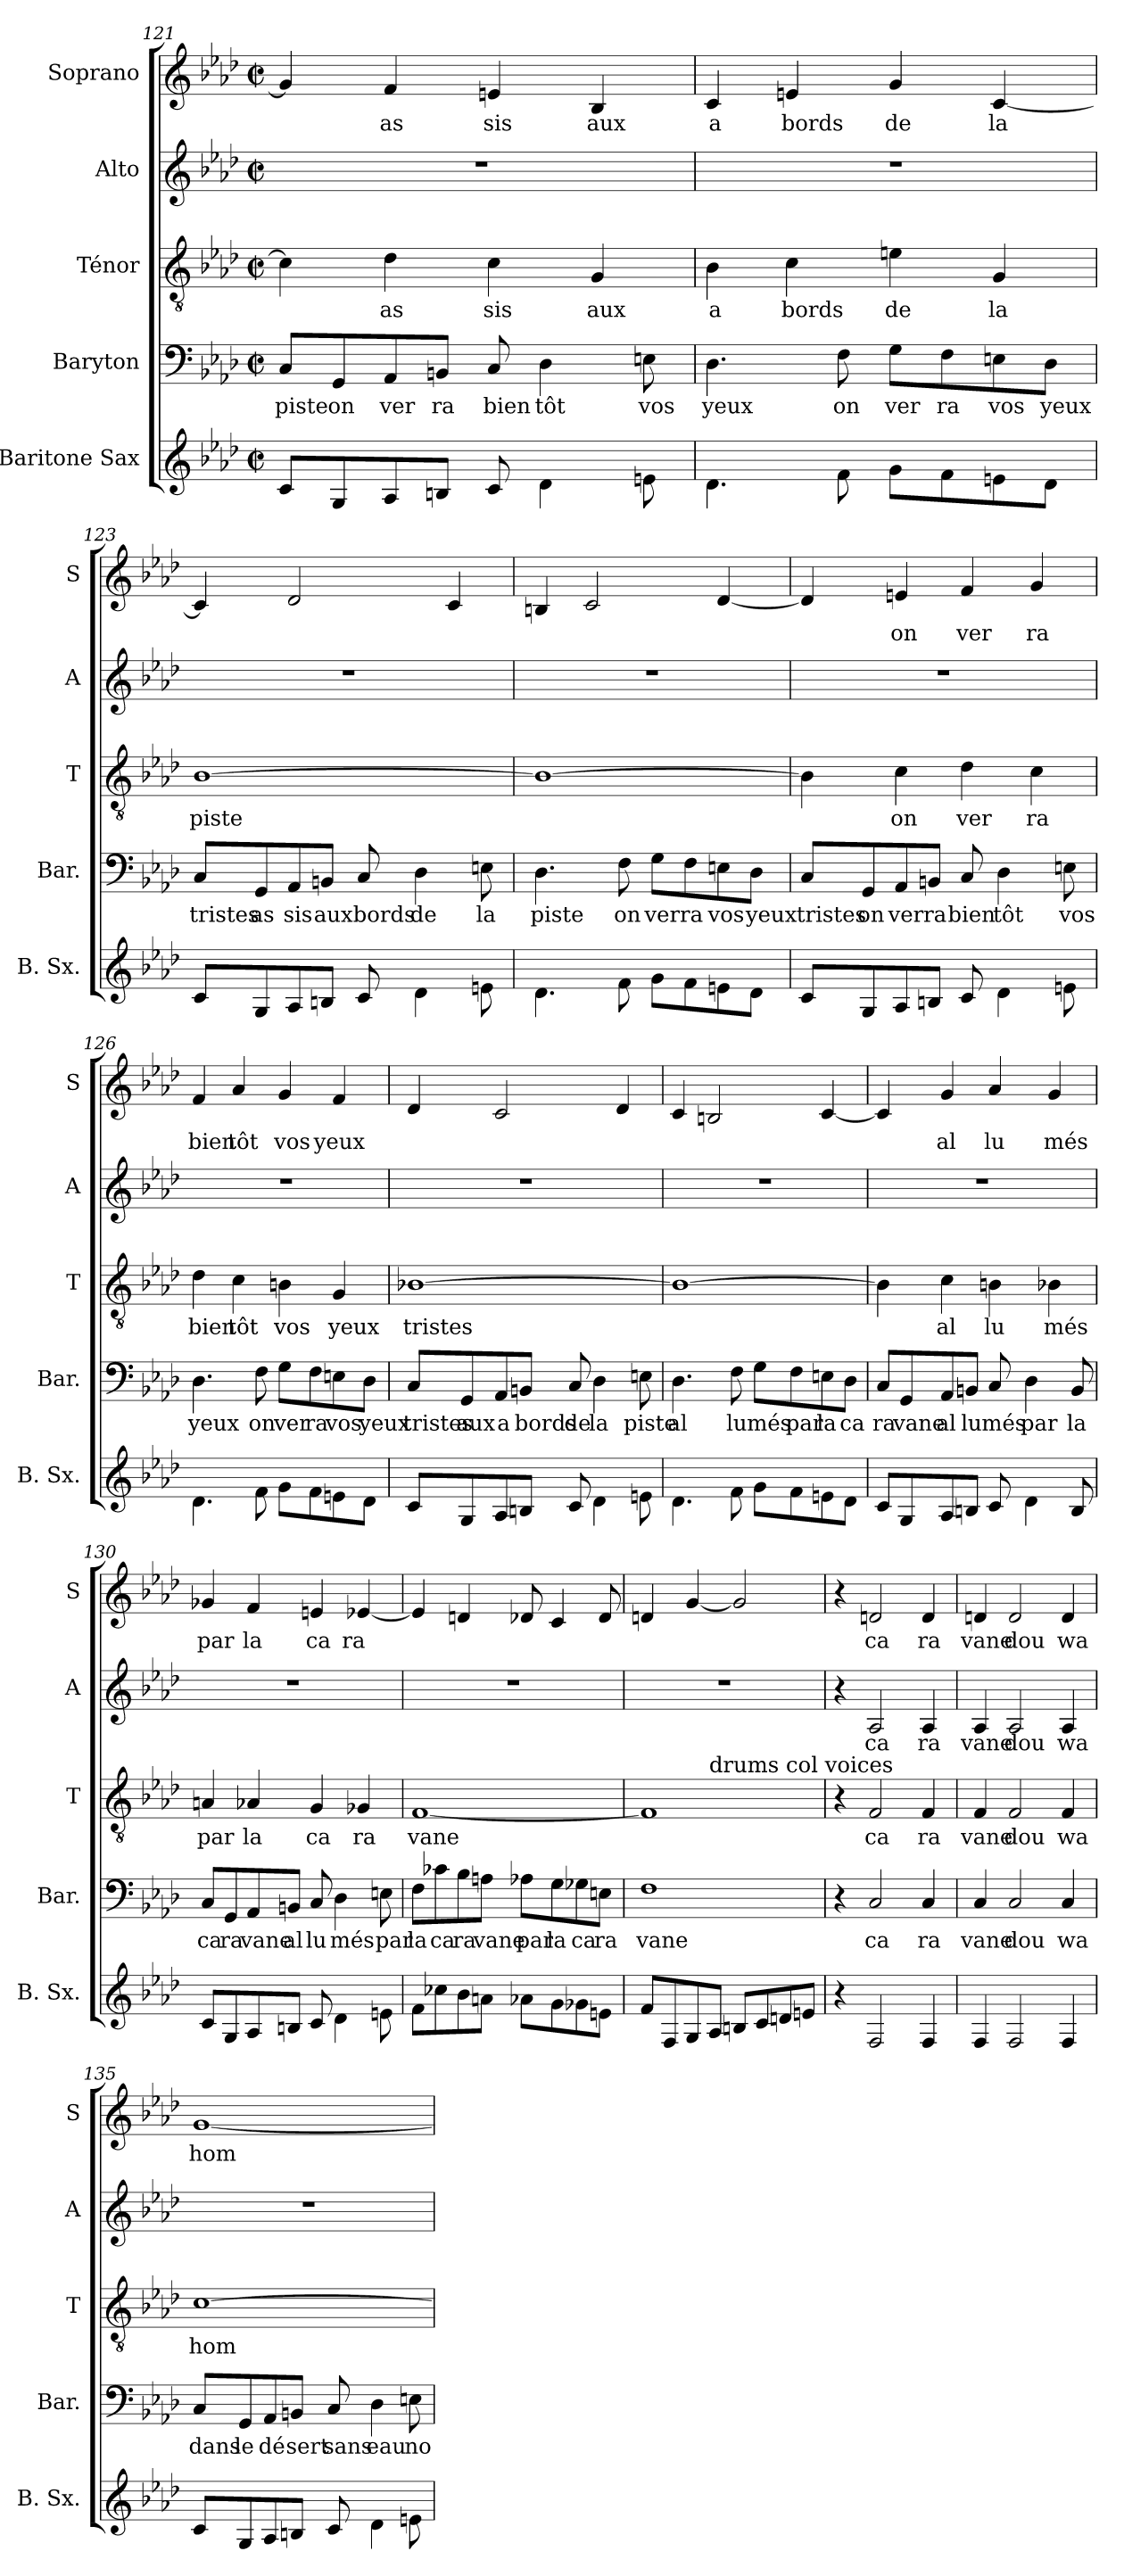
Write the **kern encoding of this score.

**kern	**kern	**text	**kern	**text	**kern	**text	**kern	**text
*part5	*part4	*part4	*part3	*part3	*part2	*part2	*part1	*part1
*staff5	*staff4	*staff4	*staff3	*staff3	*staff2	*staff2	*staff1	*staff1
*I"Baritone Sax	*I"Baryton	*	*I"Ténor	*	*I"Alto	*	*I"Soprano	*
*I'B. Sx.	*I'Bar.	*	*I'T	*	*I'A	*	*I'S	*
*clefG2	*clefF4	*	*clefGv2	*	*clefG2	*	*clefG2	*
*ITrd12c21	*	*	*	*	*	*	*	*
*k[b-e-a-d-]	*k[b-e-a-d-]	*	*k[b-e-a-d-]	*	*k[b-e-a-d-]	*	*k[b-e-a-d-]	*
*A-:	*A-:	*	*A-:	*	*A-:	*	*A-:	*
*M2/2	*M2/2	*	*M2/2	*	*M2/2	*	*M2/2	*
*met(c|)	*met(c|)	*	*met(c|)	*	*met(c|)	*	*met(c|)	*
=121	=121	=121	=121	=121	=121	=121	=121	=121
!	!	!LO:LY:b	!	!	!	!	!	!
8C/L	8C/L	piste	4c\]	.	1r	.	4g/]	.
!	!	!LO:LY:b	!	!	!	!	!	!
8GG/	8GG/	on	.	.	.	.	.	.
!	!	!LO:LY:b	!	!LO:LY:b	!	!	!	!LO:LY:b
8AA-/	8AA-/	ver	4d-\	as	.	.	4f/	as
!	!	!LO:LY:b	!	!	!	!	!	!
8BBn/J	8BBn/J	ra	.	.	.	.	.	.
!	!	!LO:LY:b	!	!LO:LY:b	!	!	!	!LO:LY:b
8C/	8C/	bien	4c\	sis	.	.	4en/	sis
!	!	!LO:LY:b	!	!	!	!	!	!
4D-\	4D-\	tôt	.	.	.	.	.	.
!	!	!	!	!LO:LY:b	!	!	!	!LO:LY:b
.	.	.	4G/	aux	.	.	4B-/	aux
!	!	!LO:LY:b	!	!	!	!	!	!
8En\	8En\	vos	.	.	.	.	.	.
!!LO:PB:g=z
=122	=122	=122	=122	=122	=122	=122	=122	=122
!	!	!LO:LY:b	!	!LO:LY:b	!	!	!	!LO:LY:b
4.D-\	4.D-\	yeux	4B-\	a	1r	.	4c/	a
!	!	!	!	!LO:LY:b	!	!	!	!LO:LY:b
.	.	.	4c\	bords	.	.	4en/	bords
!	!	!LO:LY:b	!	!	!	!	!	!
8F\	8F\	on	.	.	.	.	.	.
!	!	!LO:LY:b	!	!LO:LY:b	!	!	!	!LO:LY:b
8G\L	8G\L	ver	4en\	de	.	.	4g/	de
!	!	!LO:LY:b	!	!	!	!	!	!
8F\	8F\	ra	.	.	.	.	.	.
!	!	!LO:LY:b	!	!LO:LY:b	!	!	!	!LO:LY:b
8En\	8En\	vos	4G/	la	.	.	[4c/	la
!	!	!LO:LY:b	!	!	!	!	!	!
8D-\J	8D-\J	yeux	.	.	.	.	.	.
=123	=123	=123	=123	=123	=123	=123	=123	=123
!	!	!LO:LY:b	!	!LO:LY:b	!	!	!	!
8C/L	8C/L	tristes	[1B-	piste	1r	.	4c/]	.
!	!	!LO:LY:b	!	!	!	!	!	!
8GG/	8GG/	as	.	.	.	.	.	.
!	!	!LO:LY:b	!	!	!	!	!	!
8AA-/	8AA-/	sis	.	.	.	.	2d-/	.
!	!	!LO:LY:b	!	!	!	!	!	!
8BBn/J	8BBn/J	aux	.	.	.	.	.	.
!	!	!LO:LY:b	!	!	!	!	!	!
8C/	8C/	bords	.	.	.	.	.	.
!	!	!LO:LY:b	!	!	!	!	!	!
4D-\	4D-\	de	.	.	.	.	.	.
.	.	.	.	.	.	.	4c/	.
!	!	!LO:LY:b	!	!	!	!	!	!
8En\	8En\	la	.	.	.	.	.	.
=124	=124	=124	=124	=124	=124	=124	=124	=124
!	!	!LO:LY:b	!	!	!	!	!	!
4.D-\	4.D-\	piste	1B-_	.	1r	.	4Bn/	.
.	.	.	.	.	.	.	2c/	.
!	!	!LO:LY:b	!	!	!	!	!	!
8F\	8F\	on	.	.	.	.	.	.
!	!	!LO:LY:b	!	!	!	!	!	!
8G\L	8G\L	ver	.	.	.	.	.	.
!	!	!LO:LY:b	!	!	!	!	!	!
8F\	8F\	ra	.	.	.	.	.	.
!	!	!LO:LY:b	!	!	!	!	!	!
8En\	8En\	vos	.	.	.	.	[4d-/	.
!	!	!LO:LY:b	!	!	!	!	!	!
8D-\J	8D-\J	yeux	.	.	.	.	.	.
!!LO:LB:g=z
=125	=125	=125	=125	=125	=125	=125	=125	=125
!	!	!LO:LY:b	!	!	!	!	!	!
8C/L	8C/L	tristes	4B-\]	.	1r	.	4d-/]	.
!	!	!LO:LY:b	!	!	!	!	!	!
8GG/	8GG/	on	.	.	.	.	.	.
!	!	!LO:LY:b	!	!LO:LY:b	!	!	!	!LO:LY:b
8AA-/	8AA-/	ver	4c\	on	.	.	4en/	on
!	!	!LO:LY:b	!	!	!	!	!	!
8BBn/J	8BBn/J	ra	.	.	.	.	.	.
!	!	!LO:LY:b	!	!LO:LY:b	!	!	!	!LO:LY:b
8C/	8C/	bien	4d-\	ver	.	.	4f/	ver
!	!	!LO:LY:b	!	!	!	!	!	!
4D-\	4D-\	tôt	.	.	.	.	.	.
!	!	!	!	!LO:LY:b	!	!	!	!LO:LY:b
.	.	.	4c\	ra	.	.	4g/	ra
!	!	!LO:LY:b	!	!	!	!	!	!
8En\	8En\	vos	.	.	.	.	.	.
=126	=126	=126	=126	=126	=126	=126	=126	=126
!	!	!LO:LY:b	!	!LO:LY:b	!	!	!	!LO:LY:b
4.D-\	4.D-\	yeux	4d-\	bien	1r	.	4f/	bien
!	!	!	!	!LO:LY:b	!	!	!	!LO:LY:b
.	.	.	4c\	tôt	.	.	4a-/	tôt
!	!	!LO:LY:b	!	!	!	!	!	!
8F\	8F\	on	.	.	.	.	.	.
!	!	!LO:LY:b	!	!LO:LY:b	!	!	!	!LO:LY:b
8G\L	8G\L	ver	4Bn\	vos	.	.	4g/	vos
!	!	!LO:LY:b	!	!	!	!	!	!
8F\	8F\	ra	.	.	.	.	.	.
!	!	!LO:LY:b	!	!LO:LY:b	!	!	!	!LO:LY:b
8En\	8En\	vos	4G/	yeux	.	.	4f/	yeux
!	!	!LO:LY:b	!	!	!	!	!	!
8D-\J	8D-\J	yeux	.	.	.	.	.	.
=127	=127	=127	=127	=127	=127	=127	=127	=127
!	!	!LO:LY:b	!	!LO:LY:b	!	!	!	!
8C/L	8C/L	tristes	[1B-X	tristes	1r	.	4d-/	.
!	!	!LO:LY:b	!	!	!	!	!	!
8GG/	8GG/	aux	.	.	.	.	.	.
!	!	!LO:LY:b	!	!	!	!	!	!
8AA-/	8AA-/	a	.	.	.	.	2c/	.
!	!	!LO:LY:b	!	!	!	!	!	!
8BBn/J	8BBn/J	bords	.	.	.	.	.	.
!	!	!LO:LY:b	!	!	!	!	!	!
8C/	8C/	de	.	.	.	.	.	.
!	!	!LO:LY:b	!	!	!	!	!	!
4D-\	4D-\	la	.	.	.	.	.	.
.	.	.	.	.	.	.	4d-/	.
!	!	!LO:LY:b	!	!	!	!	!	!
8En\	8En\	piste	.	.	.	.	.	.
!!LO:PB:g=z
=128	=128	=128	=128	=128	=128	=128	=128	=128
!	!	!LO:LY:b	!	!	!	!	!	!
4.D-\	4.D-\	al	1B-_	.	1r	.	4c/	.
.	.	.	.	.	.	.	2Bn/	.
!	!	!LO:LY:b	!	!	!	!	!	!
8F\	8F\	lu	.	.	.	.	.	.
!	!	!LO:LY:b	!	!	!	!	!	!
8G\L	8G\L	més	.	.	.	.	.	.
!	!	!LO:LY:b	!	!	!	!	!	!
8F\	8F\	par	.	.	.	.	.	.
!	!	!LO:LY:b	!	!	!	!	!	!
8En\	8En\	la	.	.	.	.	[4c/	.
!	!	!LO:LY:b	!	!	!	!	!	!
8D-\J	8D-\J	ca	.	.	.	.	.	.
=129	=129	=129	=129	=129	=129	=129	=129	=129
!	!	!LO:LY:b	!	!	!	!	!	!
8C/L	8C/L	ra	4B-\]	.	1r	.	4c/]	.
!	!	!LO:LY:b	!	!	!	!	!	!
8GG/	8GG/	vane	.	.	.	.	.	.
!	!	!LO:LY:b	!	!LO:LY:b	!	!	!	!LO:LY:b
8AA-/	8AA-/	al	4c\	al	.	.	4g/	al
!	!	!LO:LY:b	!	!	!	!	!	!
8BBn/J	8BBn/J	lu	.	.	.	.	.	.
!	!	!LO:LY:b	!	!LO:LY:b	!	!	!	!LO:LY:b
8C/	8C/	més	4Bn\	lu	.	.	4a-/	lu
!	!	!LO:LY:b	!	!	!	!	!	!
4D-\	4D-\	par	.	.	.	.	.	.
!	!	!	!	!LO:LY:b	!	!	!	!LO:LY:b
.	.	.	4B-X\	més	.	.	4g/	més
!	!	!LO:LY:b	!	!	!	!	!	!
8BB/	8BB/	la	.	.	.	.	.	.
=130	=130	=130	=130	=130	=130	=130	=130	=130
!	!	!LO:LY:b	!	!LO:LY:b	!	!	!	!LO:LY:b
8C/L	8C/L	ca	4An/	par	1r	.	4g-X/	par
!	!	!LO:LY:b	!	!	!	!	!	!
8GG/	8GG/	ra	.	.	.	.	.	.
!	!	!LO:LY:b	!	!LO:LY:b	!	!	!	!LO:LY:b
8AA-/	8AA-/	vane	4A-X/	la	.	.	4f/	la
!	!	!LO:LY:b	!	!	!	!	!	!
8BBn/J	8BBn/J	al	.	.	.	.	.	.
!	!	!LO:LY:b	!	!LO:LY:b	!	!	!	!LO:LY:b
8C/	8C/	lu	4G/	ca	.	.	4en/	ca
!	!	!LO:LY:b	!	!	!	!	!	!
4D-\	4D-\	més	.	.	.	.	.	.
!	!	!	!	!LO:LY:b	!	!	!	!LO:LY:b
.	.	.	4G-X/	ra	.	.	[4e-X/	ra
!	!	!LO:LY:b	!	!	!	!	!	!
8En\	8En\	par	.	.	.	.	.	.
!!LO:LB:g=z
=131	=131	=131	=131	=131	=131	=131	=131	=131
!	!	!LO:LY:b	!	!LO:LY:b	!	!	!	!
8F\L	8F\L	la	[1F	vane	1r	.	4e-/]	.
!	!	!LO:LY:b	!	!	!	!	!	!
8c-X\	8c-X\	ca	.	.	.	.	.	.
!	!	!LO:LY:b	!	!	!	!	!	!
8B-\	8B-\	ra	.	.	.	.	4dn/	.
!	!	!LO:LY:b	!	!	!	!	!	!
8An\J	8An\J	vane	.	.	.	.	.	.
!	!	!LO:LY:b	!	!	!	!	!	!
8A-X\L	8A-X\L	par	.	.	.	.	8d-X/	.
!	!	!LO:LY:b	!	!	!	!	!	!
8G\	8G\	la	.	.	.	.	4c/	.
!	!	!LO:LY:b	!	!	!	!	!	!
8G-X\	8G-X\	ca	.	.	.	.	.	.
!	!	!LO:LY:b	!	!	!	!	!	!
8En\J	8En\J	ra	.	.	.	.	8d-/	.
=132	=132	=132	=132	=132	=132	=132	=132	=132
!	!	!LO:LY:b	!	!	!	!	!	!
*	*	*	*^	*	*	*	*	*
8F/L	1F	vane	1F]	4.ryy	.	1r	.	4dn/	.
8FF/	.	.	.	.	.	.	.	.	.
8GG/	.	.	.	.	.	.	.	[4g/	.
!	!	!	!	!LO:TX:a:t=drums col voices	!	!	!	!	!
8AA-/J	.	.	.	2ryy	.	.	.	.	.
8BBn/L	.	.	.	.	.	.	.	2g/]	.
8C/	.	.	.	.	.	.	.	.	.
8Dn/	.	.	.	.	.	.	.	.	.
8En/J	.	.	.	8ryy	.	.	.	.	.
*	*	*	*v	*v	*	*	*	*	*
=133	=133	=133	=133	=133	=133	=133	=133	=133
4r	4r	.	4r	.	4r	.	4r	.
!	!	!LO:LY:b	!	!LO:LY:b	!	!LO:LY:b	!	!LO:LY:b
2FF/	2C/	ca	2F/	ca	2A-/	ca	2dn/	ca
!	!	!LO:LY:b	!	!LO:LY:b	!	!LO:LY:b	!	!LO:LY:b
4FF/	4C/	ra	4F/	ra	4A-/	ra	4d/	ra
=134	=134	=134	=134	=134	=134	=134	=134	=134
!	!	!LO:LY:b	!	!LO:LY:b	!	!LO:LY:b	!	!LO:LY:b
4FF/	4C/	vane	4F/	vane	4A-/	vane	4dn/	vane
!	!	!LO:LY:b	!	!LO:LY:b	!	!LO:LY:b	!	!LO:LY:b
2FF/	2C/	dou	2F/	dou	2A-/	dou	2d/	dou
!	!	!LO:LY:b	!	!LO:LY:b	!	!LO:LY:b	!	!LO:LY:b
4FF/	4C/	wa	4F/	wa	4A-/	wa	4d/	wa
!!LO:PB:g=z
=135	=135	=135	=135	=135	=135	=135	=135	=135
!	!	!LO:LY:b	!	!LO:LY:b	!	!	!	!LO:LY:b
8C/L	8C/L	dans	[1c	hom	1r	.	[1g	hom
!	!	!LO:LY:b	!	!	!	!	!	!
8GG/	8GG/	le	.	.	.	.	.	.
!	!	!LO:LY:b	!	!	!	!	!	!
8AA-/	8AA-/	dé	.	.	.	.	.	.
!	!	!LO:LY:b	!	!	!	!	!	!
8BBn/J	8BBn/J	sert	.	.	.	.	.	.
!	!	!LO:LY:b	!	!	!	!	!	!
8C/	8C/	sans	.	.	.	.	.	.
!	!	!LO:LY:b	!	!	!	!	!	!
4D-\	4D-\	eau	.	.	.	.	.	.
!	!	!LO:LY:b	!	!	!	!	!	!
8En\	8En\	no	.	.	.	.	.	.
=	=	=	=	=	=	=	=	=
*-	*-	*-	*-	*-	*-	*-	*-	*-
